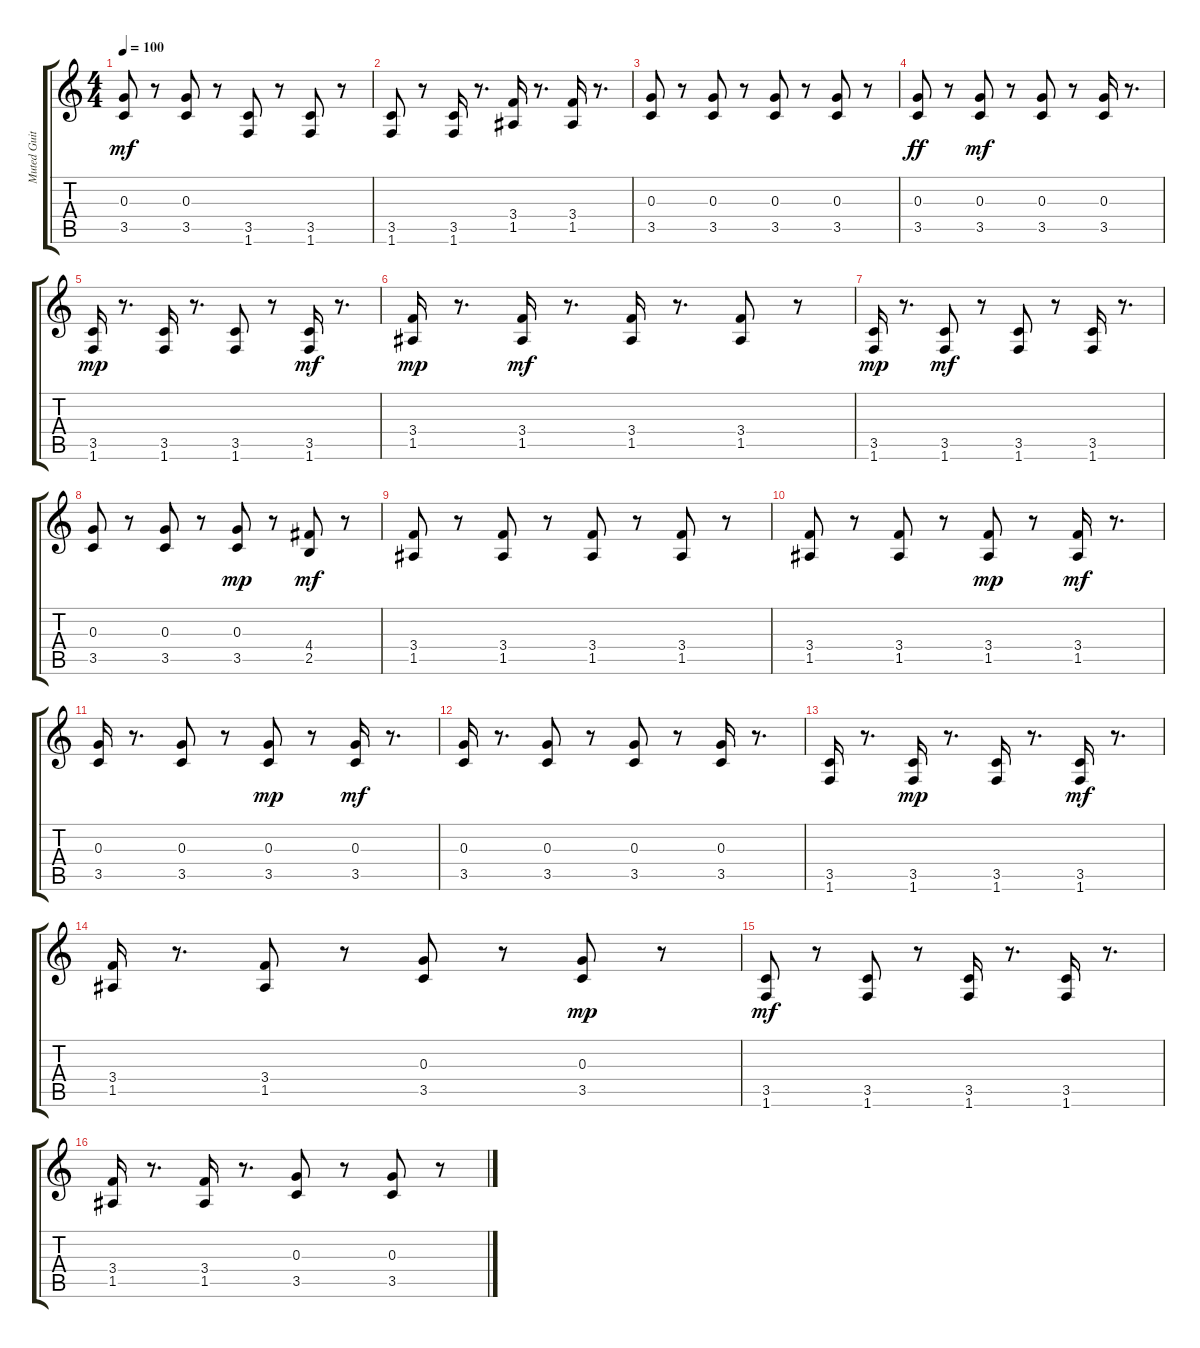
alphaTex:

\track ("Muted Guitar" "Muted Guit") {instrument electricguitarmuted}
\staff {score tabs}
\tuning (E4 B3 G3 D3 A2 E2) {hide}
\ts (4 4)
\tempo 100
\clef g2
\ks c
(0.3 3.5).8{dy mf} r.8 (0.3 3.5).8 r.8 (3.5 1.6).8 r.8 (3.5 1.6).8 r.8 |
(3.5 1.6).8 r.8 (3.5 1.6).16 r.8{d} (3.4 1.5).16 r.8{d} (3.4 1.5).16 r.8{d} |
(0.3 3.5).8 r.8 (0.3 3.5).8 r.8 (0.3 3.5).8 r.8 (0.3 3.5).8 r.8 |
(0.3 3.5).8{dy ff} r.8 (0.3 3.5).8{dy mf} r.8 (0.3 3.5).8 r.8 (0.3 3.5).16 r.8{d} |
(3.5 1.6).16{dy mp} r.8{d} (3.5 1.6).16 r.8{d} (3.5 1.6).8 r.8 (3.5 1.6).16{dy mf} r.8{d} |
(3.4 1.5).16{dy mp} r.8{d} (3.4 1.5).16{dy mf} r.8{d} (3.4 1.5).16 r.8{d} (3.4 1.5).8 r.8 |
(3.5 1.6).16{dy mp} r.8{d} (3.5 1.6).8{dy mf} r.8 (3.5 1.6).8 r.8 (3.5 1.6).16 r.8{d} |
(0.3 3.5).8 r.8 (0.3 3.5).8 r.8 (0.3 3.5).8{dy mp} r.8 (4.4 2.5).8{dy mf} r.8 |
(3.4 1.5).8 r.8 (3.4 1.5).8 r.8 (3.4 1.5).8 r.8 (3.4 1.5).8 r.8 |
(3.4 1.5).8 r.8 (3.4 1.5).8 r.8 (3.4 1.5).8{dy mp} r.8 (3.4 1.5).16{dy mf} r.8{d} |
(0.3 3.5).16 r.8{d} (0.3 3.5).8 r.8 (0.3 3.5).8{dy mp} r.8 (0.3 3.5).16{dy mf} r.8{d} |
(0.3 3.5).16 r.8{d} (0.3 3.5).8 r.8 (0.3 3.5).8 r.8 (0.3 3.5).16 r.8{d} |
(3.5 1.6).16 r.8{d} (3.5 1.6).16{dy mp} r.8{d} (3.5 1.6).16 r.8{d} (3.5 1.6).16{dy mf} r.8{d} |
(3.4 1.5).16 r.8{d} (3.4 1.5).8 r.8 (0.3 3.5).8 r.8 (0.3 3.5).8{dy mp} r.8 |
(3.5 1.6).8{dy mf} r.8 (3.5 1.6).8 r.8 (3.5 1.6).16 r.8{d} (3.5 1.6).16 r.8{d} |
(3.4 1.5).16 r.8{d} (3.4 1.5).16 r.8{d} (0.3 3.5).8 r.8 (0.3 3.5).8 r.8
